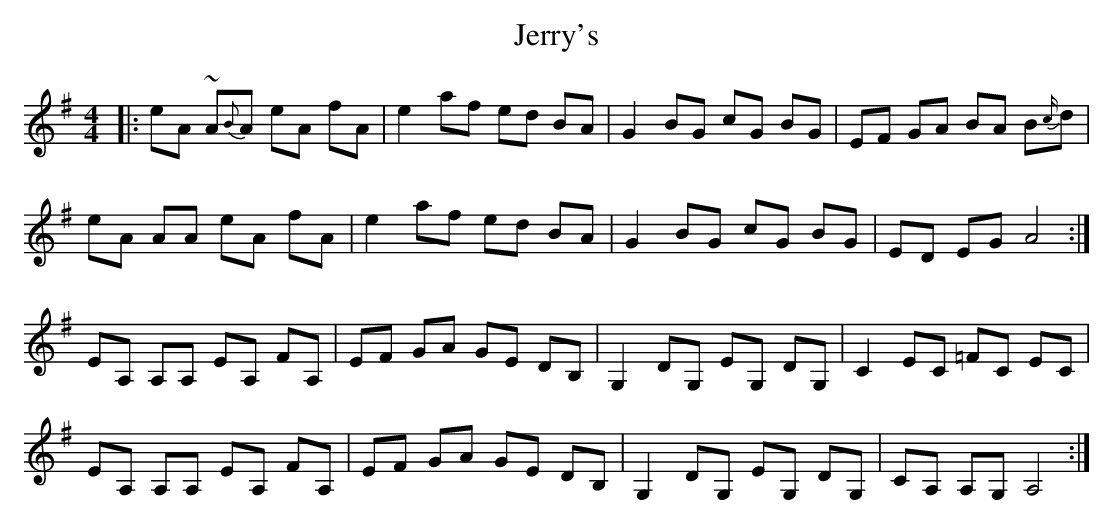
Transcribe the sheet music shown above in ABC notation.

X:1
T: Jerry's
M: 4/4
L: 1/8
K: Gmaj
|:eA~ A{B}A eA fA|e2 af ed BA|G2 BG cG BG|EF GA BA B{c/}d|
eA AA eA fA|e2 af ed BA|G2 BG cG BG|ED EG A4:|
EA, A,A, EA, FA,|EF GA GE DB,|G,2 DG, EG, DG,|C2 EC =FC EC|
EA, A,A, EA, FA,|EF GA GE DB,|G,2 DG, EG, DG,|CA, A,G,A,4:|
